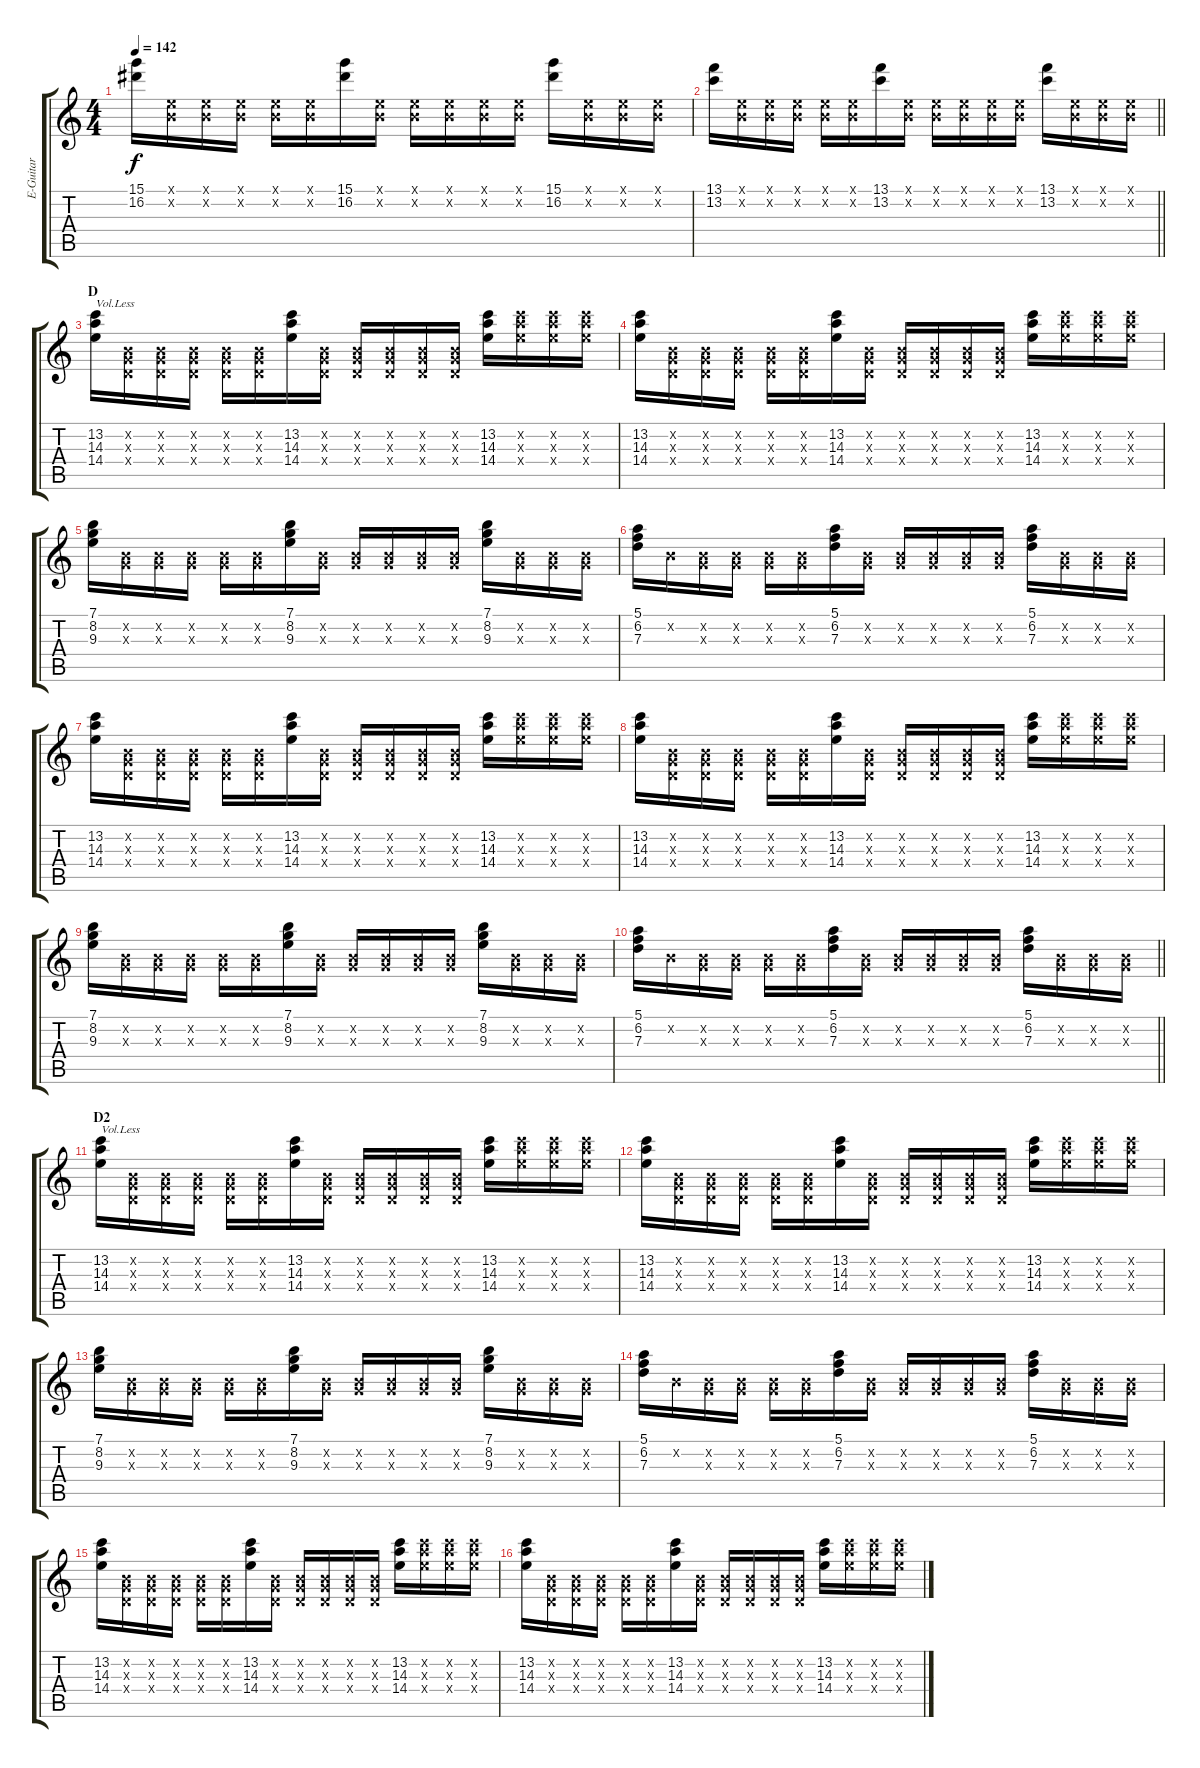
\track ("E-Guitar" "E-Guitar") {instrument distortionguitar}
\staff {score tabs}
\tuning (E4 B3 G3 D3 A2 E2) {hide}
\ts (4 4)
\tempo 142
\clef g2
\ks c
(15.1 16.2).16{dy f} (0.1{x} 0.2{x}).16 (0.1{x} 0.2{x}).16 (0.1{x} 0.2{x}).16 (0.1{x} 0.2{x}).16 (0.1{x} 0.2{x}).16 (15.1 16.2).16 (0.1{x} 0.2{x}).16 (0.1{x} 0.2{x}).16 (0.1{x} 0.2{x}).16 (0.1{x} 0.2{x}).16 (0.1{x} 0.2{x}).16 (15.1 16.2).16 (0.1{x} 0.2{x}).16 (0.1{x} 0.2{x}).16 (0.1{x} 0.2{x}).16 |
\barLineRight lightlight
(13.1 13.2).16 (0.1{x} 0.2{x}).16 (0.1{x} 0.2{x}).16 (0.1{x} 0.2{x}).16 (0.1{x} 0.2{x}).16 (0.1{x} 0.2{x}).16 (13.1 13.2).16 (0.1{x} 0.2{x}).16 (0.1{x} 0.2{x}).16 (0.1{x} 0.2{x}).16 (0.1{x} 0.2{x}).16 (0.1{x} 0.2{x}).16 (13.1 13.2).16 (0.1{x} 0.2{x}).16 (0.1{x} 0.2{x}).16 (0.1{x} 0.2{x}).16 |
\section ("" "D")
(13.2 14.3 14.4).16{txt "Vol.Less" volume 8} (0.2{x} 0.3{x} 0.4{x}).16 (0.2{x} 0.3{x} 0.4{x}).16 (0.2{x} 0.3{x} 0.4{x}).16 (0.2{x} 0.3{x} 0.4{x}).16 (0.2{x} 0.3{x} 0.4{x}).16 (13.2 14.3 14.4).16 (0.2{x} 0.3{x} 0.4{x}).16 (0.2{x} 0.3{x} 0.4{x}).16 (0.2{x} 0.3{x} 0.4{x}).16 (0.2{x} 0.3{x} 0.4{x}).16 (0.2{x} 0.3{x} 0.4{x}).16 (13.2 14.3 14.4).16 (13.2{x} 14.3{x} 14.4{x}).16 (13.2{x} 14.3{x} 14.4{x}).16 (13.2{x} 14.3{x} 14.4{x}).16 |
(13.2 14.3 14.4).16 (0.2{x} 0.3{x} 0.4{x}).16 (0.2{x} 0.3{x} 0.4{x}).16 (0.2{x} 0.3{x} 0.4{x}).16 (0.2{x} 0.3{x} 0.4{x}).16 (0.2{x} 0.3{x} 0.4{x}).16 (13.2 14.3 14.4).16 (0.2{x} 0.3{x} 0.4{x}).16 (0.2{x} 0.3{x} 0.4{x}).16 (0.2{x} 0.3{x} 0.4{x}).16 (0.2{x} 0.3{x} 0.4{x}).16 (0.2{x} 0.3{x} 0.4{x}).16 (13.2 14.3 14.4).16 (13.2{x} 14.3{x} 14.4{x}).16 (13.2{x} 14.3{x} 14.4{x}).16 (13.2{x} 14.3{x} 14.4{x}).16 |
(7.1 8.2 9.3).16 (0.2{x} 0.3{x}).16 (0.2{x} 0.3{x}).16 (0.2{x} 0.3{x}).16 (0.2{x} 0.3{x}).16 (0.2{x} 0.3{x}).16 (7.1 8.2 9.3).16 (0.2{x} 0.3{x}).16 (0.2{x} 0.3{x}).16 (0.2{x} 0.3{x}).16 (0.2{x} 0.3{x}).16 (0.2{x} 0.3{x}).16 (7.1 8.2 9.3).16 (0.2{x} 0.3{x}).16 (0.2{x} 0.3{x}).16 (0.2{x} 0.3{x}).16 |
(5.1 6.2 7.3).16 0.2{x}.16 (0.2{x} 0.3{x}).16 (0.2{x} 0.3{x}).16 (0.2{x} 0.3{x}).16 (0.2{x} 0.3{x}).16 (5.1 6.2 7.3).16 (0.2{x} 0.3{x}).16 (0.2{x} 0.3{x}).16 (0.2{x} 0.3{x}).16 (0.2{x} 0.3{x}).16 (0.2{x} 0.3{x}).16 (5.1 6.2 7.3).16 (0.2{x} 0.3{x}).16 (0.2{x} 0.3{x}).16 (0.2{x} 0.3{x}).16 |
(13.2 14.3 14.4).16 (0.2{x} 0.3{x} 0.4{x}).16 (0.2{x} 0.3{x} 0.4{x}).16 (0.2{x} 0.3{x} 0.4{x}).16 (0.2{x} 0.3{x} 0.4{x}).16 (0.2{x} 0.3{x} 0.4{x}).16 (13.2 14.3 14.4).16 (0.2{x} 0.3{x} 0.4{x}).16 (0.2{x} 0.3{x} 0.4{x}).16 (0.2{x} 0.3{x} 0.4{x}).16 (0.2{x} 0.3{x} 0.4{x}).16 (0.2{x} 0.3{x} 0.4{x}).16 (13.2 14.3 14.4).16 (13.2{x} 14.3{x} 14.4{x}).16 (13.2{x} 14.3{x} 14.4{x}).16 (13.2{x} 14.3{x} 14.4{x}).16 |
(13.2 14.3 14.4).16 (0.2{x} 0.3{x} 0.4{x}).16 (0.2{x} 0.3{x} 0.4{x}).16 (0.2{x} 0.3{x} 0.4{x}).16 (0.2{x} 0.3{x} 0.4{x}).16 (0.2{x} 0.3{x} 0.4{x}).16 (13.2 14.3 14.4).16 (0.2{x} 0.3{x} 0.4{x}).16 (0.2{x} 0.3{x} 0.4{x}).16 (0.2{x} 0.3{x} 0.4{x}).16 (0.2{x} 0.3{x} 0.4{x}).16 (0.2{x} 0.3{x} 0.4{x}).16 (13.2 14.3 14.4).16 (13.2{x} 14.3{x} 14.4{x}).16 (13.2{x} 14.3{x} 14.4{x}).16 (13.2{x} 14.3{x} 14.4{x}).16 |
(7.1 8.2 9.3).16 (0.2{x} 0.3{x}).16 (0.2{x} 0.3{x}).16 (0.2{x} 0.3{x}).16 (0.2{x} 0.3{x}).16 (0.2{x} 0.3{x}).16 (7.1 8.2 9.3).16 (0.2{x} 0.3{x}).16 (0.2{x} 0.3{x}).16 (0.2{x} 0.3{x}).16 (0.2{x} 0.3{x}).16 (0.2{x} 0.3{x}).16 (7.1 8.2 9.3).16 (0.2{x} 0.3{x}).16 (0.2{x} 0.3{x}).16 (0.2{x} 0.3{x}).16 |
\barLineRight lightlight
(5.1 6.2 7.3).16 0.2{x}.16 (0.2{x} 0.3{x}).16 (0.2{x} 0.3{x}).16 (0.2{x} 0.3{x}).16 (0.2{x} 0.3{x}).16 (5.1 6.2 7.3).16 (0.2{x} 0.3{x}).16 (0.2{x} 0.3{x}).16 (0.2{x} 0.3{x}).16 (0.2{x} 0.3{x}).16 (0.2{x} 0.3{x}).16 (5.1 6.2 7.3).16 (0.2{x} 0.3{x}).16 (0.2{x} 0.3{x}).16 (0.2{x} 0.3{x}).16 |
\section ("" "D2")
(13.2 14.3 14.4).16{txt "Vol.Less" volume 8} (0.2{x} 0.3{x} 0.4{x}).16 (0.2{x} 0.3{x} 0.4{x}).16 (0.2{x} 0.3{x} 0.4{x}).16 (0.2{x} 0.3{x} 0.4{x}).16 (0.2{x} 0.3{x} 0.4{x}).16 (13.2 14.3 14.4).16 (0.2{x} 0.3{x} 0.4{x}).16 (0.2{x} 0.3{x} 0.4{x}).16 (0.2{x} 0.3{x} 0.4{x}).16 (0.2{x} 0.3{x} 0.4{x}).16 (0.2{x} 0.3{x} 0.4{x}).16 (13.2 14.3 14.4).16 (13.2{x} 14.3{x} 14.4{x}).16 (13.2{x} 14.3{x} 14.4{x}).16 (13.2{x} 14.3{x} 14.4{x}).16 |
(13.2 14.3 14.4).16 (0.2{x} 0.3{x} 0.4{x}).16 (0.2{x} 0.3{x} 0.4{x}).16 (0.2{x} 0.3{x} 0.4{x}).16 (0.2{x} 0.3{x} 0.4{x}).16 (0.2{x} 0.3{x} 0.4{x}).16 (13.2 14.3 14.4).16 (0.2{x} 0.3{x} 0.4{x}).16 (0.2{x} 0.3{x} 0.4{x}).16 (0.2{x} 0.3{x} 0.4{x}).16 (0.2{x} 0.3{x} 0.4{x}).16 (0.2{x} 0.3{x} 0.4{x}).16 (13.2 14.3 14.4).16 (13.2{x} 14.3{x} 14.4{x}).16 (13.2{x} 14.3{x} 14.4{x}).16 (13.2{x} 14.3{x} 14.4{x}).16 |
(7.1 8.2 9.3).16 (0.2{x} 0.3{x}).16 (0.2{x} 0.3{x}).16 (0.2{x} 0.3{x}).16 (0.2{x} 0.3{x}).16 (0.2{x} 0.3{x}).16 (7.1 8.2 9.3).16 (0.2{x} 0.3{x}).16 (0.2{x} 0.3{x}).16 (0.2{x} 0.3{x}).16 (0.2{x} 0.3{x}).16 (0.2{x} 0.3{x}).16 (7.1 8.2 9.3).16 (0.2{x} 0.3{x}).16 (0.2{x} 0.3{x}).16 (0.2{x} 0.3{x}).16 |
(5.1 6.2 7.3).16 0.2{x}.16 (0.2{x} 0.3{x}).16 (0.2{x} 0.3{x}).16 (0.2{x} 0.3{x}).16 (0.2{x} 0.3{x}).16 (5.1 6.2 7.3).16 (0.2{x} 0.3{x}).16 (0.2{x} 0.3{x}).16 (0.2{x} 0.3{x}).16 (0.2{x} 0.3{x}).16 (0.2{x} 0.3{x}).16 (5.1 6.2 7.3).16 (0.2{x} 0.3{x}).16 (0.2{x} 0.3{x}).16 (0.2{x} 0.3{x}).16 |
(13.2 14.3 14.4).16 (0.2{x} 0.3{x} 0.4{x}).16 (0.2{x} 0.3{x} 0.4{x}).16 (0.2{x} 0.3{x} 0.4{x}).16 (0.2{x} 0.3{x} 0.4{x}).16 (0.2{x} 0.3{x} 0.4{x}).16 (13.2 14.3 14.4).16 (0.2{x} 0.3{x} 0.4{x}).16 (0.2{x} 0.3{x} 0.4{x}).16 (0.2{x} 0.3{x} 0.4{x}).16 (0.2{x} 0.3{x} 0.4{x}).16 (0.2{x} 0.3{x} 0.4{x}).16 (13.2 14.3 14.4).16 (13.2{x} 14.3{x} 14.4{x}).16 (13.2{x} 14.3{x} 14.4{x}).16 (13.2{x} 14.3{x} 14.4{x}).16 |
(13.2 14.3 14.4).16 (0.2{x} 0.3{x} 0.4{x}).16 (0.2{x} 0.3{x} 0.4{x}).16 (0.2{x} 0.3{x} 0.4{x}).16 (0.2{x} 0.3{x} 0.4{x}).16 (0.2{x} 0.3{x} 0.4{x}).16 (13.2 14.3 14.4).16 (0.2{x} 0.3{x} 0.4{x}).16 (0.2{x} 0.3{x} 0.4{x}).16 (0.2{x} 0.3{x} 0.4{x}).16 (0.2{x} 0.3{x} 0.4{x}).16 (0.2{x} 0.3{x} 0.4{x}).16 (13.2 14.3 14.4).16 (13.2{x} 14.3{x} 14.4{x}).16 (13.2{x} 14.3{x} 14.4{x}).16 (13.2{x} 14.3{x} 14.4{x}).16
